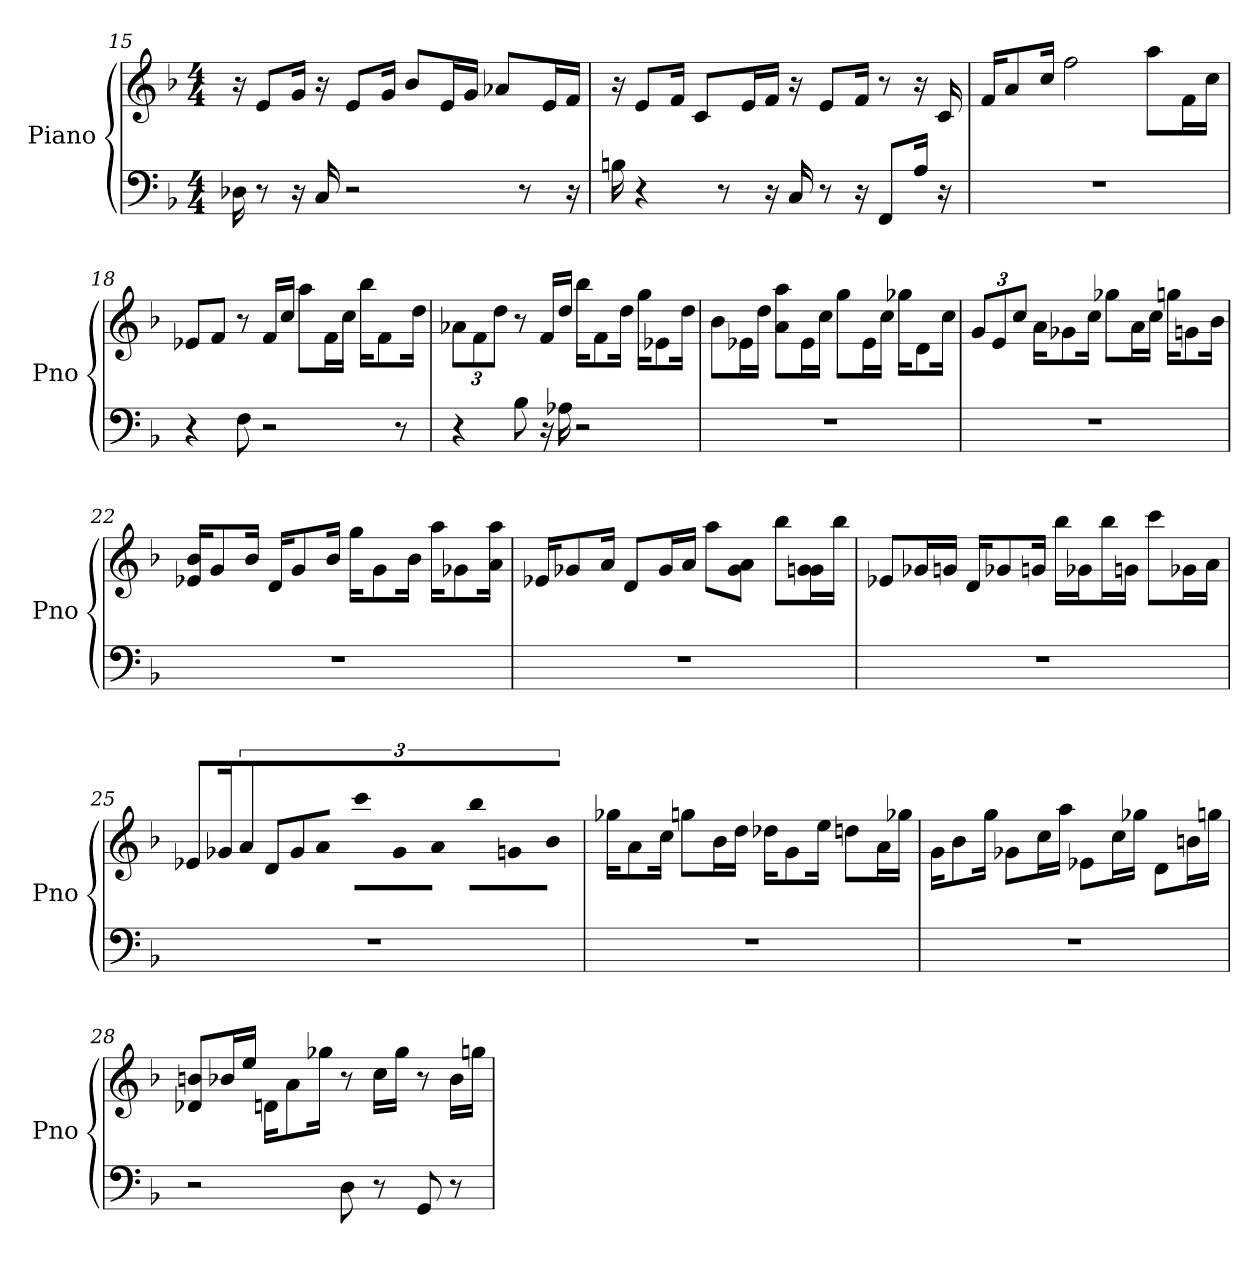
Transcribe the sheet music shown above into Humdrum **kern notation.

**kern	**kern
*part1	*part1
*staff2	*staff1
*I"Piano	*
*I'Pno	*
*clefF4	*clefG2
*k[b-]	*k[b-]
*F:	*F:
*M4/4	*M4/4
=15	=15
16D-	16r
8r	8e/L
16r	16g/Jk
16C	16r
2r	8e/L
.	16g/Jk
.	8b-/L
.	16e/L
.	16g/JJ
.	8a-/L
8r	.
.	16e/L
16r	16f/JJ
=16	=16
16B	16r
4r	8e/L
.	16f/Jk
.	8c/L
8r	.
.	16e/L
16r	16f/JJ
16C	16r
8r	8e/L
16r	16f/Jk
8FF/L	8r
16A/Jk	16r
16r	16c
=17	=17
1r	16f/KL
.	8a/
.	16cc/Jk
.	2ff
.	8aa\L
.	16f\L
.	16cc\JJ
=18	=18
4r	8e-/L
.	8f/J
8F	8r
2r	16f/LL
.	16cc/JJ
.	8aa\L
.	16f\L
.	16cc\JJ
.	16bb-\KL
.	8f\
8r	.
.	16dd\Jk
=19	=19
4r	12a-\L
.	12f\
.	12dd\J
8B-	8r
16r	16f/LL
16A-	16dd/JJ
2r	16bb-\KL
.	8f\
.	16dd\Jk
.	16gg\KL
.	8e-\
.	16dd\Jk
=20	=20
1r	8b-\L
.	16e-\L
.	16dd\JJ
.	8a\ 8aa\L
.	16e-\L
.	16cc\JJ
.	8gg\L
.	16e-\L
.	16cc\JJ
.	16gg-\KL
.	8d\
.	16cc\Jk
=21	=21
1r	12g/L
.	12e/
.	12cc/J
.	16a\KL
.	8g-\
.	16cc\Jk
.	8gg-\L
.	16a\L
.	16cc\JJ
.	16gg\KL
.	8g\
.	16b-\Jk
=22	=22
1r	16e-/ 16b-/KL
.	8g/
.	16b-/Jk
.	16d/KL
.	8g/
.	16b-/Jk
.	16gg\KL
.	8g\
.	16b-\Jk
.	16aa\KL
.	8g-\
.	16aa\ 16a\Jk
=23	=23
1r	16e-/KL
.	8g-/
.	16a/Jk
.	8d/L
.	16g-/L
.	16a/JJ
.	8aa\L
.	8g-\ 8a\J
.	8bb-\L
.	16g-\ 16g\L
.	16bb-\JJ
=24	=24
1r	8e-/L
.	16g-/L
.	16g/JJ
.	16d/KL
.	8g-/
.	16g/Jk
.	16bb-\LL
.	16g-\J
.	16bb-\L
.	16g\JJ
.	8ccc\L
.	16g-\L
.	16a\JJ
=25	=25
1r	8e-/L
.	16g-/K
.	12a/J
.	12d/L
.	12g-/
.	16a/Jk
.	8ccc\L
.	16g-\L
.	16a\JJ
.	8bb-\L
.	16g\L
.	16b-\JJ
=26	=26
1r	16gg-\KL
.	8a\
.	16cc\Jk
.	8gg\L
.	16b-\L
.	16dd\JJ
.	16dd-\KL
.	8g\
.	16ee\Jk
.	8dd\L
.	16a\L
.	16gg-\JJ
=27	=27
1r	16g\KL
.	8b-\
.	16gg\Jk
.	8g-\L
.	16cc\L
.	16aa\JJ
.	8e-\L
.	16cc\L
.	16gg-\JJ
.	8d\L
.	16b\L
.	16gg\JJ
=28	=28
2r	8d-/ 8b/L
.	16b-/L
.	16ee/JJ
.	16d\KL
.	8a\
.	16gg-\Jk
8D	8r
8r	16cc\LL
.	16gg-\JJ
8GG	8r
8r	16b-\LL
.	16gg\JJ
=	=
*-	*-
